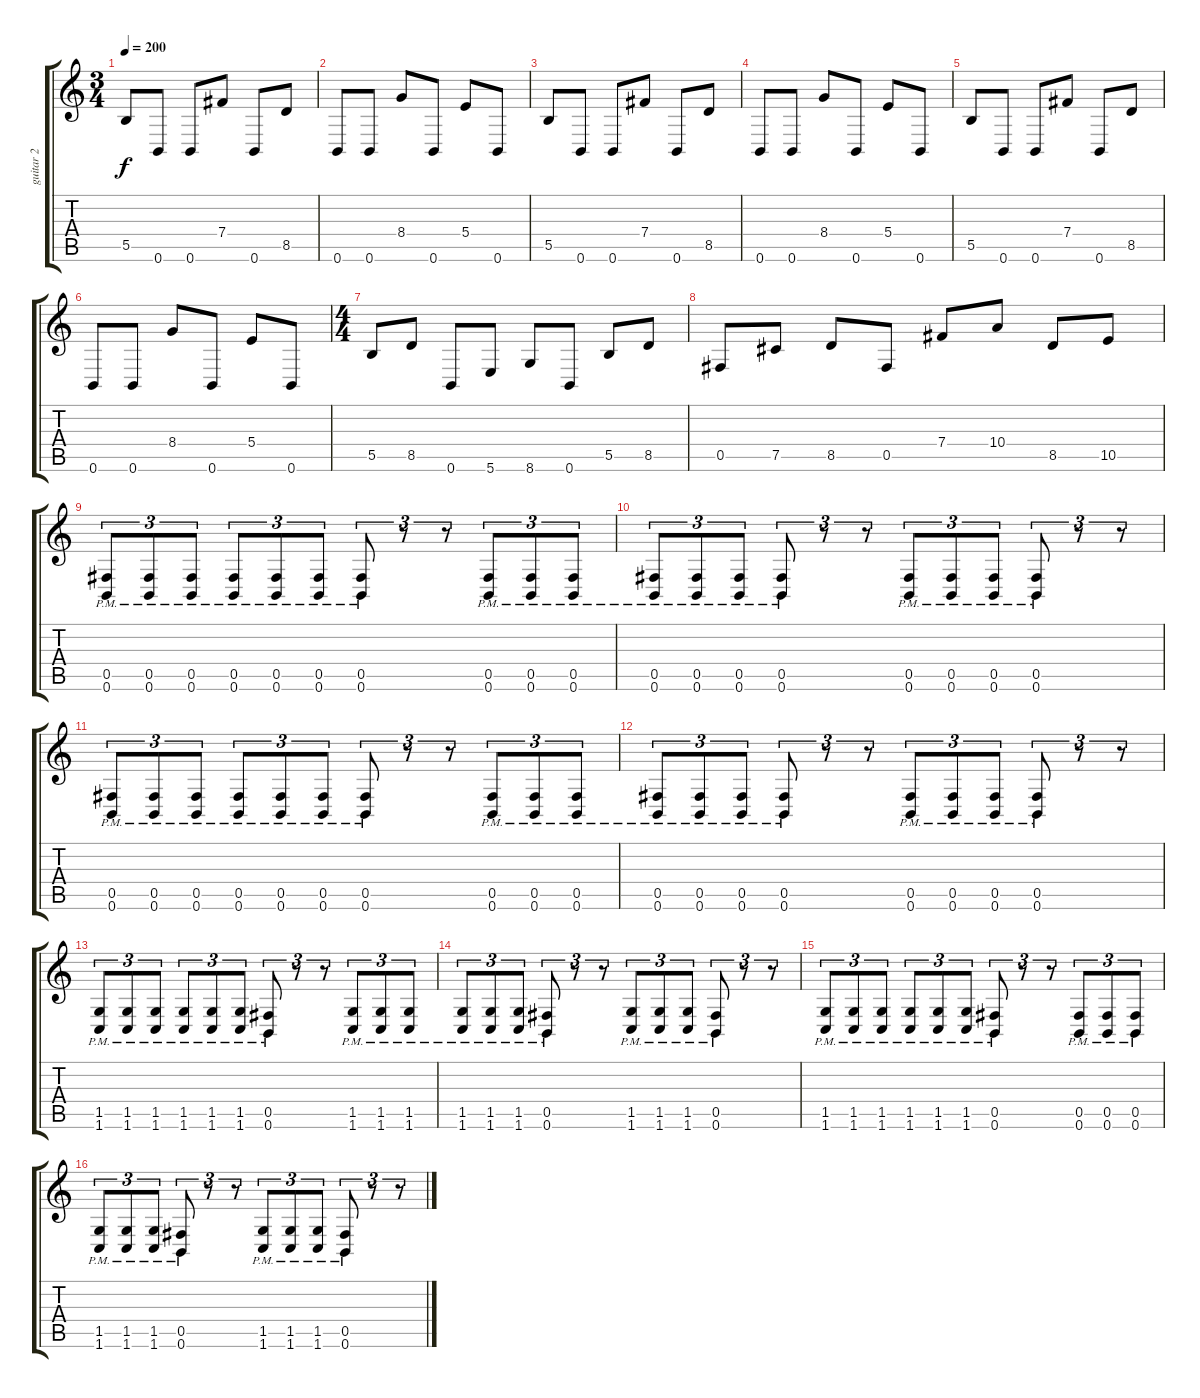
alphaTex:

\track ("guitar 2" "guitar 2") {instrument overdrivenguitar}
\staff {score tabs}
\tuning (Db4 Ab3 E3 B2 Gb2 B1) {hide}
\ts (3 4)
\tempo 200
\clef g2
\ks c
5.5.8{dy f} 0.6.8 0.6.8 7.4.8 0.6.8 8.5.8 |
0.6.8 0.6.8 8.4.8 0.6.8 5.4.8 0.6.8 |
5.5.8 0.6.8 0.6.8 7.4.8 0.6.8 8.5.8 |
0.6.8 0.6.8 8.4.8 0.6.8 5.4.8 0.6.8 |
5.5.8 0.6.8 0.6.8 7.4.8 0.6.8 8.5.8 |
0.6.8 0.6.8 8.4.8 0.6.8 5.4.8 0.6.8 |
\ts (4 4)
5.5.8 8.5.8 0.6.8 5.6.8 8.6.8 0.6.8 5.5.8 8.5.8 |
0.5.8 7.5.8 8.5.8 0.5.8 7.4.8 10.4.8 8.5.8 10.5.8 |
(0.5{pm} 0.6{pm}).8{tu (3 2)} (0.5{pm} 0.6{pm}).8{tu (3 2)} (0.5{pm} 0.6{pm}).8{tu (3 2)} (0.5{pm} 0.6{pm}).8{tu (3 2)} (0.5{pm} 0.6{pm}).8{tu (3 2)} (0.5{pm} 0.6{pm}).8{tu (3 2)} (0.5{pm} 0.6{pm}).8{tu (3 2)} r.8{tu (3 2)} r.8{tu (3 2)} (0.5{pm} 0.6{pm}).8{tu (3 2)} (0.5{pm} 0.6{pm}).8{tu (3 2)} (0.5{pm} 0.6{pm}).8{tu (3 2)} |
(0.5{pm} 0.6{pm}).8{tu (3 2)} (0.5{pm} 0.6{pm}).8{tu (3 2)} (0.5{pm} 0.6{pm}).8{tu (3 2)} (0.5{pm} 0.6{pm}).8{tu (3 2)} r.8{tu (3 2)} r.8{tu (3 2)} (0.5{pm} 0.6{pm}).8{tu (3 2)} (0.5{pm} 0.6{pm}).8{tu (3 2)} (0.5{pm} 0.6{pm}).8{tu (3 2)} (0.5{pm} 0.6{pm}).8{tu (3 2)} r.8{tu (3 2)} r.8{tu (3 2)} |
(0.5{pm} 0.6{pm}).8{tu (3 2)} (0.5{pm} 0.6{pm}).8{tu (3 2)} (0.5{pm} 0.6{pm}).8{tu (3 2)} (0.5{pm} 0.6{pm}).8{tu (3 2)} (0.5{pm} 0.6{pm}).8{tu (3 2)} (0.5{pm} 0.6{pm}).8{tu (3 2)} (0.5{pm} 0.6{pm}).8{tu (3 2)} r.8{tu (3 2)} r.8{tu (3 2)} (0.5{pm} 0.6{pm}).8{tu (3 2)} (0.5{pm} 0.6{pm}).8{tu (3 2)} (0.5{pm} 0.6{pm}).8{tu (3 2)} |
(0.5{pm} 0.6{pm}).8{tu (3 2)} (0.5{pm} 0.6{pm}).8{tu (3 2)} (0.5{pm} 0.6{pm}).8{tu (3 2)} (0.5{pm} 0.6{pm}).8{tu (3 2)} r.8{tu (3 2)} r.8{tu (3 2)} (0.5{pm} 0.6{pm}).8{tu (3 2)} (0.5{pm} 0.6{pm}).8{tu (3 2)} (0.5{pm} 0.6{pm}).8{tu (3 2)} (0.5{pm} 0.6{pm}).8{tu (3 2)} r.8{tu (3 2)} r.8{tu (3 2)} |
(1.5{pm} 1.6{pm}).8{tu (3 2)} (1.5{pm} 1.6{pm}).8{tu (3 2)} (1.5{pm} 1.6{pm}).8{tu (3 2)} (1.5{pm} 1.6{pm}).8{tu (3 2)} (1.5{pm} 1.6{pm}).8{tu (3 2)} (1.5{pm} 1.6{pm}).8{tu (3 2)} (0.5{pm} 0.6{pm}).8{tu (3 2)} r.8{tu (3 2)} r.8{tu (3 2)} (1.5{pm} 1.6{pm}).8{tu (3 2)} (1.5{pm} 1.6{pm}).8{tu (3 2)} (1.5{pm} 1.6{pm}).8{tu (3 2)} |
(1.5{pm} 1.6{pm}).8{tu (3 2)} (1.5{pm} 1.6{pm}).8{tu (3 2)} (1.5{pm} 1.6{pm}).8{tu (3 2)} (0.5{pm} 0.6{pm}).8{tu (3 2)} r.8{tu (3 2)} r.8{tu (3 2)} (1.5{pm} 1.6{pm}).8{tu (3 2)} (1.5{pm} 1.6{pm}).8{tu (3 2)} (1.5{pm} 1.6{pm}).8{tu (3 2)} (0.5{pm} 0.6{pm}).8{tu (3 2)} r.8{tu (3 2)} r.8{tu (3 2)} |
(1.5{pm} 1.6{pm}).8{tu (3 2)} (1.5{pm} 1.6{pm}).8{tu (3 2)} (1.5{pm} 1.6{pm}).8{tu (3 2)} (1.5{pm} 1.6{pm}).8{tu (3 2)} (1.5{pm} 1.6{pm}).8{tu (3 2)} (1.5{pm} 1.6{pm}).8{tu (3 2)} (0.5{pm} 0.6{pm}).8{tu (3 2)} r.8{tu (3 2)} r.8{tu (3 2)} (0.5{pm} 0.6{pm}).8{tu (3 2)} (0.5{pm} 0.6{pm}).8{tu (3 2)} (0.5{pm} 0.6{pm}).8{tu (3 2)} |
(1.5{pm} 1.6{pm}).8{tu (3 2)} (1.5{pm} 1.6{pm}).8{tu (3 2)} (1.5{pm} 1.6{pm}).8{tu (3 2)} (0.5{pm} 0.6{pm}).8{tu (3 2)} r.8{tu (3 2)} r.8{tu (3 2)} (1.5{pm} 1.6{pm}).8{tu (3 2)} (1.5{pm} 1.6{pm}).8{tu (3 2)} (1.5{pm} 1.6{pm}).8{tu (3 2)} (0.5{pm} 0.6{pm}).8{tu (3 2)} r.8{tu (3 2)} r.8{tu (3 2)}
